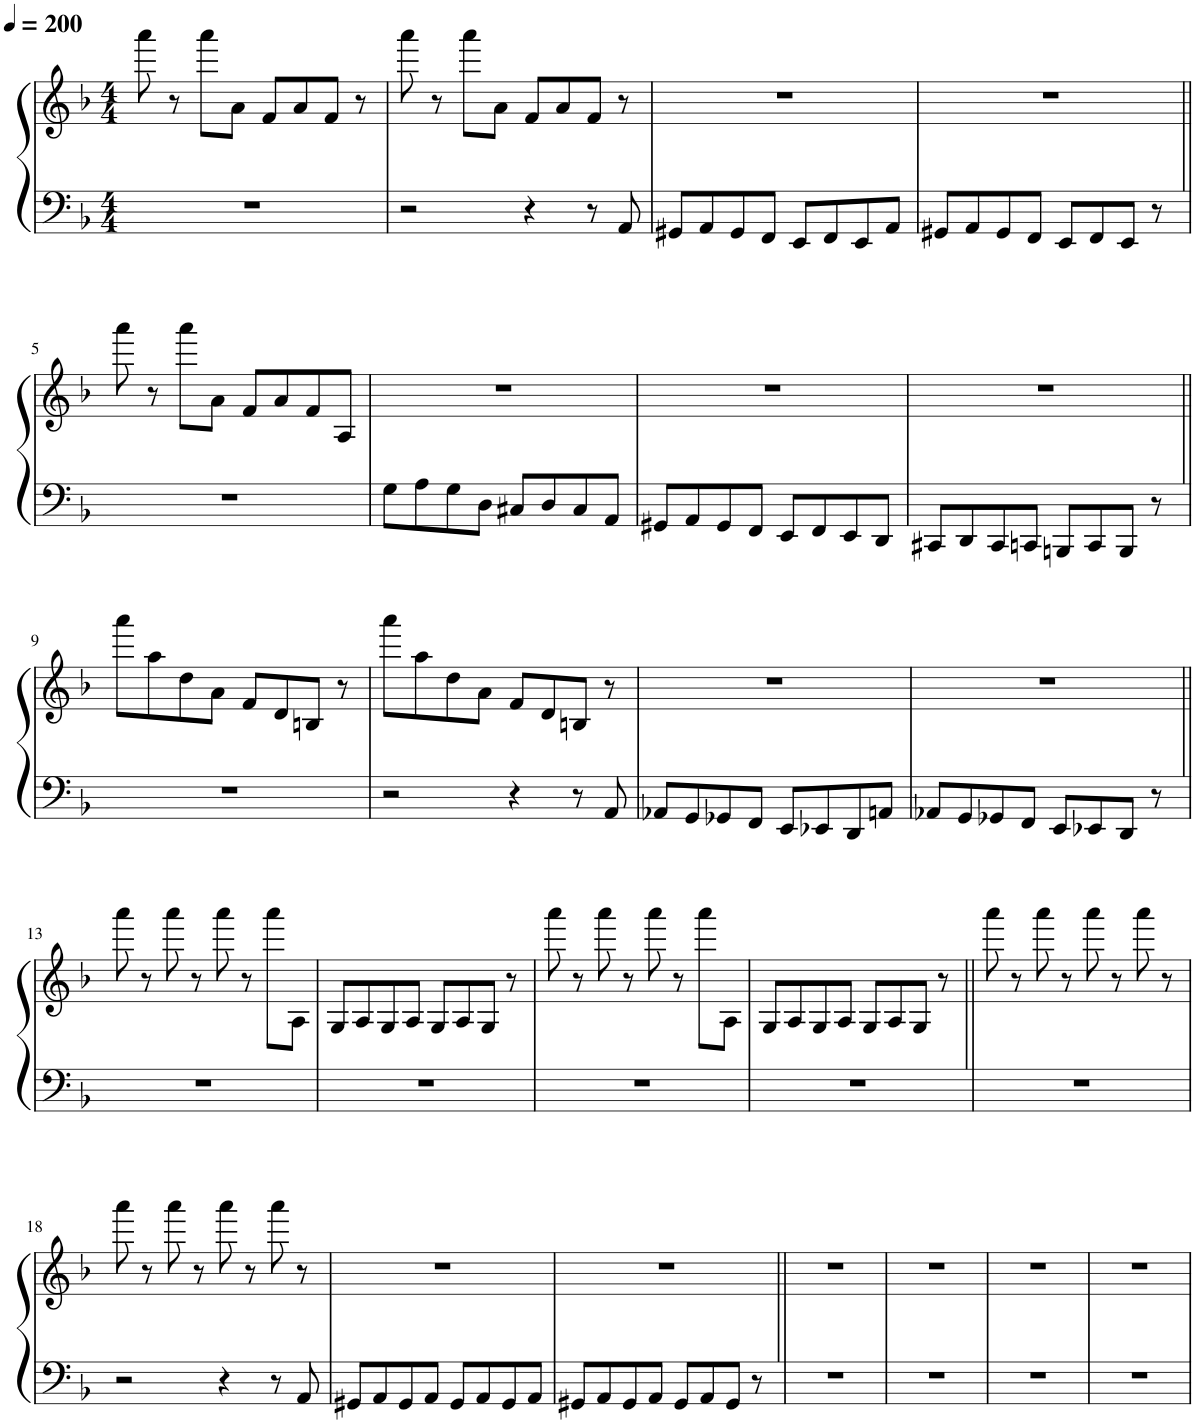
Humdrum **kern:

**kern	**kern
*part1	*part1
*staff2	*staff1
*I"Piano	*
*I'Pno.	*
*clefF4	*clefG2
*k[b-]	*k[b-]
*M4/4	*M4/4
*MM200	*MM200
=1	=1
1r	8aaa\
.	8r
.	8aaa\L
.	8a\J
.	8f/L
.	8a/
.	8f/J
.	8r
=2	=2
2r	8aaa\
.	8r
.	8aaa\L
.	8a\J
4r	8f/L
.	8a/
8r	8f/J
8AA/	8r
=3	=3
8GG#X/L	1r
8AA/	.
8GG#/	.
8FF/J	.
8EE/L	.
8FF/	.
8EE/	.
8AA/J	.
=4	=4
8GG#X/L	1r
8AA/	.
8GG#/	.
8FF/J	.
8EE/L	.
8FF/	.
8EE/J	.
8r	.
!!LO:LB:g=z
=5||	=5||
1r	8aaa\
.	8r
.	8aaa\L
.	8a\J
.	8f/L
.	8a/
.	8f/
.	8A/J
=6	=6
8G\L	1r
8A\	.
8G\	.
8D\J	.
8C#X/L	.
8D/	.
8C#/	.
8AA/J	.
=7	=7
8GG#X/L	1r
8AA/	.
8GG#/	.
8FF/J	.
8EE/L	.
8FF/	.
8EE/	.
8DD/J	.
=8	=8
8CC#X/L	1r
8DD/	.
8CC#/	.
8CCn/J	.
8BBBn/L	.
8CC/	.
8BBB/J	.
8r	.
!!LO:LB:g=z
=9||	=9||
1r	8aaa\L
.	8aa\
.	8dd\
.	8a\J
.	8f/L
.	8d/
.	8Bn/J
.	8r
=10	=10
2r	8aaa\L
.	8aa\
.	8dd\
.	8a\J
4r	8f/L
.	8d/
8r	8Bn/J
8AA/	8r
=11	=11
8AA-X/L	1r
8GG/	.
8GG-X/	.
8FF/J	.
8EE/L	.
8EE-X/	.
8DD/	.
8AAn/J	.
=12	=12
8AA-X/L	1r
8GG/	.
8GG-X/	.
8FF/J	.
8EE/L	.
8EE-X/	.
8DD/J	.
8r	.
!!LO:LB:g=z
=13||	=13||
1r	8aaa\
.	8r
.	8aaa\
.	8r
.	8aaa\
.	8r
.	8aaa\L
.	8A\J
=14	=14
1r	8G/L
.	8A/
.	8G/
.	8A/J
.	8G/L
.	8A/
.	8G/J
.	8r
=15	=15
1r	8aaa\
.	8r
.	8aaa\
.	8r
.	8aaa\
.	8r
.	8aaa\L
.	8A\J
=16	=16
1r	8G/L
.	8A/
.	8G/
.	8A/J
.	8G/L
.	8A/
.	8G/J
.	8r
=17||	=17||
1r	8aaa\
.	8r
.	8aaa\
.	8r
.	8aaa\
.	8r
.	8aaa\
.	8r
!!LO:LB:g=z
=18	=18
2r	8aaa\
.	8r
.	8aaa\
.	8r
4r	8aaa\
.	8r
8r	8aaa\
8AA/	8r
=19	=19
8GG#X/L	1r
8AA/	.
8GG#/	.
8AA/J	.
8GG#/L	.
8AA/	.
8GG#/	.
8AA/J	.
=20	=20
8GG#X/L	1r
8AA/	.
8GG#/	.
8AA/J	.
8GG#/L	.
8AA/	.
8GG#/J	.
8r	.
=21||	=21||
1r	1r
=22	=22
1r	1r
=23	=23
1r	1r
=24	=24
1r	1r
=	=
*-	*-
